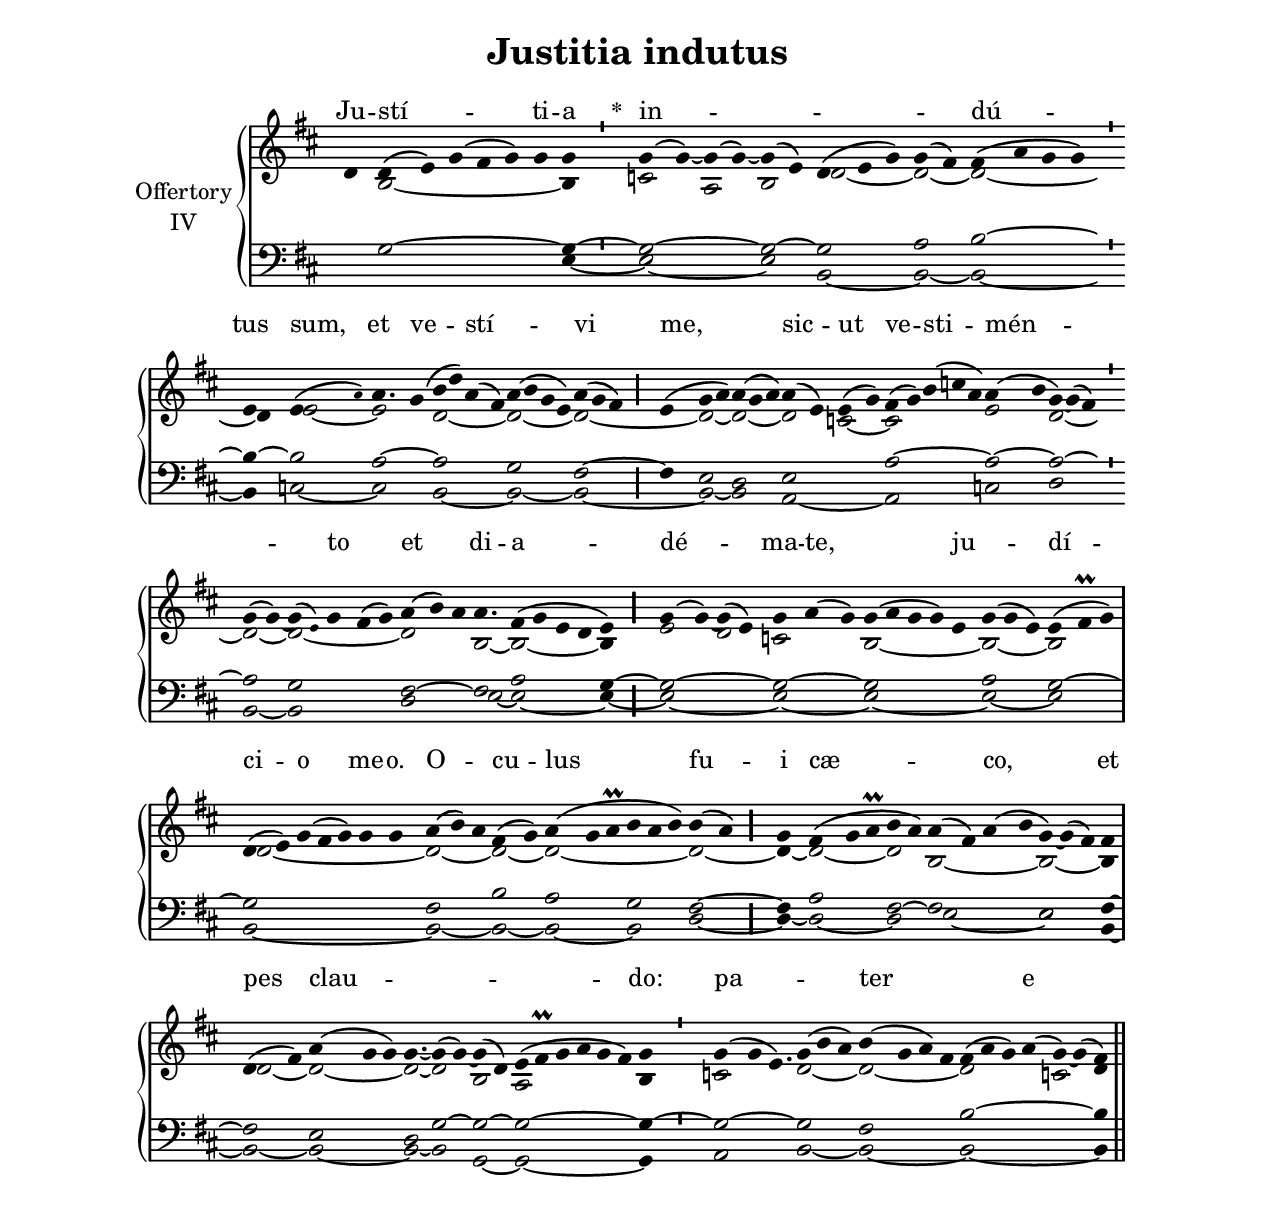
\version "2.18"
\include "gregorian.ly"
\include "noh2.ily"


%Page reference: page iii.407
%(volume.page)

global = {
 \key fis \phrygian
 \cadenzaOn 
}

\header {
  title = \markup \center-column {"Justitia indutus" \vspace #1 }
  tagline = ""
  composer = ""
}

\paper {
 #(include-special-characters)
  oddHeaderMarkup = \markup \fill-line {
    \line {}
    \center-column {
      \on-the-fly #first-page     " "
      \on-the-fly #not-first-page "Justitia indutus"
    }
    \line { \on-the-fly #print-page-number-check-first \fromproperty #'page:page-number-string }
  }
  evenHeaderMarkup = \markup \fill-line {
    \line { \on-the-fly #print-page-number-check-first \fromproperty #'page:page-number-string }
    \center-column { "Justitia indutus" }
    \line {}
  }
}

chantText = \lyricmode {
Ju -- stí -- _ ti -- a 
\set stanza = " * " in -- _ _ dú -- tus sum, et ve -- stí -- _ vi me, _ 
sic -- ut ve -- sti -- mén -- _ to _ et _ di -- a -- dé -- ma -- te, _ 
ju -- _ dí -- ci -- o me -- o. 
O -- _ cu -- lus fu -- i cæ -- _ co, 
et pes clau -- _ _ do: 
pa -- _ ter _ _ e -- ram páu -- _ _ pe -- rum. _ _ }

chantMusic = {
\tieDown   d'4 d'4 ( e'4) g'4 ( fis'4 g'4) g'4 g'4 \divisioMinima
 g'4 ( g'4) ~ g'4 ( g'4) ~ g'4 ( e'4) d'4 ( e'4 g'4) g'4 ( fis'4) fis'4 ( a'4 g'4 g'4) \divisioMinima
 e'4 e'4 ( \once \tweak #'font-size #-4 a' ) a'4. g'4 ( b'4 d''4) a'4 ( fis'4) a'4 ( b'4 g'4 e'4) a'4 ( g'4 fis'4) \divisioMaior
 e'4 ( g'4 a'4) a'4 ( g'4 a'4) a'4 ( e'4) e'4 ( g'4)  fis'4 ( g'4) b'4 ( c''4 a'4) a'4 ( b'4 g'4) ~ g'4 ( fis'4) \divisioMinima
 g'4 ( g'4) ~ g'4 ( \once \tweak #'font-size #-4 e' ) g'4 fis'4 ( g'4) a'4 ( b'4) a'4 a'4. fis'4 ( g'4 e'4 d'4 e'4) \divisioMaior
 g'4 ( g'4) ~ g'4 ( e'4) g'4 a'4 ( g'4) g'4 ( a'4 g'4 g'4) e'4 g'4 ( g'4 e'4) e'4 ( fis'\prall g'4) \divisioMaxima
 d'4 ( e'4) g'4 ( fis'4 g'4) g'4 g'4 a'4 ( b'4) a'4 fis'4 ( g'4) a'4 ( g'4 a'\prall b'4 a'4 b'4) b'4 ( a'4) \divisioMaior
 g'4 fis'4 ( g'4 a'\prall b'4 a'4) a'4 ( fis'4) a'4 ( b'4 g'4) ~ g'4 ( fis'4) fis'4 \divisioMaxima
 d'4 ( fis'4) a'4 ( g'4 g'4) g'4. ~ g'4 ( g'4) ~ g'4 ( d'4) e'4 ( fis'\prall g'4 a'4 g'4 fis'4) g'4 \divisioMinima
 g'4 ( g'4 e'4.) g'4 ( b'4 a'4) b'4 ( g'4 a'4) fis'4 fis'4 ( a'4 g'4) a'4 ( g'4) ~ g'4 ( fis'4) \finalis

}

altoMusic = {
r4 b2*6/2 ~ b4 \divisioMinima
c'2 a2 b2 d'2*3/2 ~ d'2 ~ d'2*4/2 ~ \divisioMinima
d'4 e'2 ~ e'2*5/4 d'2*4/2 ~ d'2*4/2 ~ d'2*4/2 ~ d'2 ~ d'2*3/2 ~ d'2 c'2 ~ c'2*5/2 e'2 d'2*3/2 ~ \divisioMinima
d'2 ~ d'2*5/2 ~ d'2*3/2 b2*3/4 ~ b2*4/2 ~ b4 \divisioMaior
e'2 d'2 c'2*3/2 b2*5/2 ~ b2*3/2 ~ b2*3/2 \divisioMaxima
d'2*7/2 ~ d'2*3/2 ~ d'2 ~ d'2*6/2 ~ d'2 ~ \divisioMaior
d'4 ~ d'2*3/2 ~ d'2 b2*4/2 ~ b2*3/2 ~ b4 \divisioMaxima
d'2 ~ d'2*3/2 ~ d'2*3/4 ~ d'2 b2 a2*6/2 b4 \divisioMinima
c'2*7/4 d'2*3/2 ~ d'2*4/2 ~ d'2*4/2 c'2 d'4 \finalis
}

tenorMusic = {
r4 g2*6/2 ~ g4 ~ \divisioMinima
g2*4/2 ~ g2 ~ g2*3/2 a2 b2*4/2 ~ \divisioMinima
b4 ~ b2 a2*5/4 ~ a2*4/2 g2*4/2 fis2*3/2 ~ \divisioMaior
fis4 e2 d2*3/2 e2*4/2 a2*5/2 ~ a2 ~ a2*3/2 ~ \divisioMinima
a2 g2*5/2 fis2*3/2 ~ fis2*3/4 a2*4/2 g4 ~ \divisioMaior
g2*4/2 ~ g2*3/2 ~ g2*5/2 a2*3/2 g2*3/2 ~ \divisioMaxima
g2*7/2 fis2*3/2 b2 a2*3/2 g2*3/2 fis2 ~ \divisioMaior
fis4 a2*3/2 fis2 ~ fis2*4/2 e2*3/2 fis4 ~ \divisioMaxima
fis2 e2*3/2 d2*3/4 g2 ~ g2 ~ g2*6/2 ~ g4 ~ \divisioMinima
g2*7/4 ~ g2*3/2 fis2*4/2 b2*6/2 ~ b4 \finalis
}

bassMusic = {
r4 r2*6/2 e4 ~ \divisioMinima
e2*4/2 ~ e2 b,2*3/2 ~ b,2 ~ b,2*4/2 ~ \divisioMinima
b,4 c2 ~ c2*5/4 b,2*4/2 ~ b,2*4/2 ~ b,2*4/2 ~ b,2 ~ b,2*3/2 a,2*4/2 ~ a,2*5/2 c2 d2*3/2 \divisioMinima
b,2 ~ b,2*5/2 d2*3/2 e2*3/4 ~ e2*4/2 ~ e4 ~ \divisioMaior
e2*4/2 ~ e2*3/2 ~ e2*5/2 ~ e2*3/2 ~ e2*3/2 \divisioMaxima
b,2*7/2 ~ b,2*3/2 ~ b,2 ~ b,2*3/2 ~ b,2*3/2 d2 ~ \divisioMaior
d4 ~ d2*3/2 ~ d2 e2*4/2 ~ e2*3/2 b,4 ~ \divisioMaxima
b,2 ~ b,2*3/2 ~ b,2*3/4 ~ b,2 g,2 ~ g,2*6/2 ~ g,4 \divisioMinima
a,2*7/4 b,2*3/2 ~ b,2*4/2 ~ b,2*6/2 ~ b,4 \finalis
}

voiceLines = {
\voiceLineStyle


}

\score{
  <<
    \new GrandStaff <<
      \set GrandStaff.autoBeaming = ##f
      \set GrandStaff.instrumentName = \markup \center-column {
        "Offertory"
        "IV"
      }
      \new Staff = up <<
        \new Voice = "chant" {
          \voiceOne \global \chantMusic
        }
        \new Voice {
          \voiceTwo \global \altoMusic
        }
      >>

      \new Staff = down <<
        \clef bass
        \new Voice {
          \voiceOne \global \tenorMusic
        }
        \new Voice {
          \voiceTwo \global \bassMusic
        }
	\new Voice {
        \voiceThree \global \voiceLines
        }
      >>
    >>
    \new Lyrics \lyricsto chant {
      \chantText
    }
  >>
  \layout{
  }
  \midi{
    \tempo 4 = 125
  }
}
